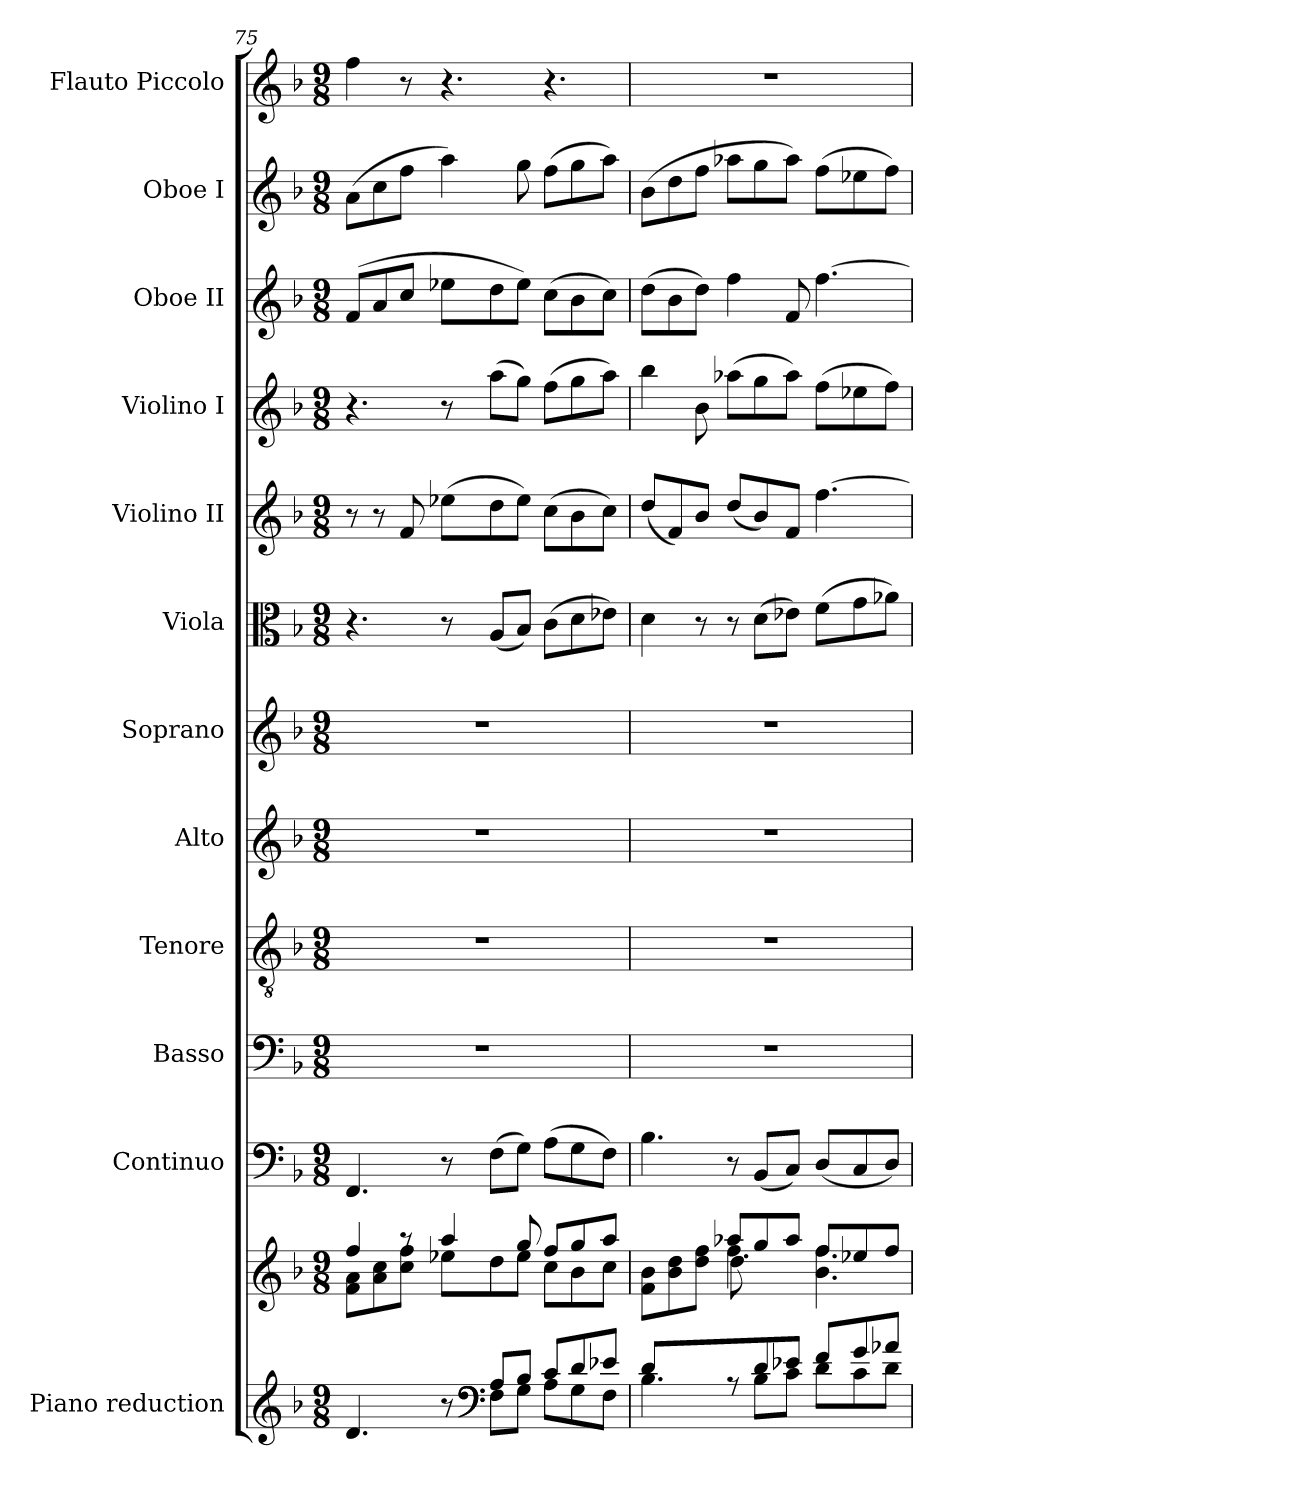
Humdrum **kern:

**kern	**kern	**kern	**kern	**kern	**kern	**kern	**kern	**kern	**kern	**kern	**kern	**kern
*part12	*part12	*part11	*part10	*part9	*part8	*part7	*part6	*part5	*part4	*part3	*part2	*part1
*staff13	*staff12	*staff11	*staff10	*staff9	*staff8	*staff7	*staff6	*staff5	*staff4	*staff3	*staff2	*staff1
*I"Piano reduction	*	*I"Continuo	*I"Basso	*I"Tenore	*I"Alto	*I"Soprano	*I"Viola	*I"Violino II	*I"Violino I	*I"Oboe II	*I"Oboe I	*I"Flauto Piccolo
*I'Pno	*	*	*	*	*	*	*	*	*	*I'Ob	*I'Ob	*I'Picc
!!LO:PB:g=z
*clefG2	*clefG2	*clefF4	*clefF4	*clefGv2	*clefG2	*clefG2	*clefC3	*clefG2	*clefG2	*clefG2	*clefG2	*clefG2
*	*	*	*	*	*	*	*	*	*	*	*	*ITrd-7c-12
*k[b-]	*k[b-]	*k[b-]	*k[b-]	*k[b-]	*k[b-]	*k[b-]	*k[b-]	*k[b-]	*k[b-]	*k[b-]	*k[b-]	*k[b-]
*M9/8	*M9/8	*M9/8	*M9/8	*M9/8	*M9/8	*M9/8	*M9/8	*M9/8	*M9/8	*M9/8	*M9/8	*M9/8
=75	=75	=75	=75	=75	=75	=75	=75	=75	=75	=75	=75	=75
*^	*^	*	*	*	*	*	*	*	*	*	*	*
4.d/	4.ryy	4ff/	8f\ 8a\L	4.FF/	8%9r	8%9r	8%9r	8%9r	4.r	8r	4.r	(>8f/L	(>8a\L	4fff\
.	.	.	8a\ 8cc\	.	.	.	.	.	.	8r	.	8a/	8cc\	.
.	.	8raa	8cc\ 8ff\J	.	.	.	.	.	.	8f/	.	8cc/J	8ff\J	8r
8r	8ryy	4aa/	8ee-X\L	8r	.	.	.	.	8r	(>8ee-X\L	8r	8ee-X\L	4aa\)	4.r
*clefF4	*	*	*	*	*	*	*	*	*	*	*	*	*	*
8A/L	8F\L	.	8dd\	(>8F\L	.	.	.	.	(<8A/L	8dd\	(>8aa\L	8dd\	.	.
8B-/J	8G\J	8gg/	8ee-\J	8G\J)	.	.	.	.	8B-/J)	8ee-\J)	8gg\J)	8ee-\J)	8gg\	.
8c/L	8A\L	8ff/L	8cc\L	(>8A\L	.	.	.	.	(>8c\L	(>8cc\L	(>8ff\L	(>8cc\L	(>8ff\L	4.r
8d/	8G\	8gg/	8b-\	8G\	.	.	.	.	8d\	8b-\	8gg\	8b-\	8gg\	.
8e-X/J	8F\J	8aa/J	8cc\J	8F\J)	.	.	.	.	8e-X\J)	8cc\J)	8aa\J)	8cc\J)	8aa\J)	.
=76	=76	=76	=76	=76	=76	=76	=76	=76	=76	=76	=76	=76	=76	=76
*	*	*	*^	*	*	*	*	*	*	*	*	*	*	*
8d/L	4.B-\	8f\ 8b-\L	4.ryy	8ryy	4.B-\	8%9r	8%9r	8%9r	8%9r	4d\	(<8dd/L	4bb-\	(>8dd\L	(>8b-\L	8%9r
4.ryy	.	8b-\ 8dd\	.	8f\	.	.	.	.	.	.	8f/)	.	8b-\	8dd\	.
.	.	8dd\ 8ff\J	.	8b-\J	.	.	.	.	.	8r	8b-/J	8b-\	8dd\J)	8ff\J	.
.	8rA	8aa-X/L	4.ff\	8dd\L	8r	.	.	.	.	8r	(<8dd/L	(>8aa-X\L	4ff\	8aa-X\L	.
8d/	8B-\L	8gg/	.	2ryy	(<8BB-/L	.	.	.	.	(>8d\L	8b-/)	8gg\	.	8gg\	.
8e-X/J	8c\J	8aa-/J	.	.	8C/J)	.	.	.	.	8e-X\J)	8f/J	8aa-\J)	8f/	8aa-\J)	.
8f/L	8d\L	8ff/L	4.b-\ 4.ff\	.	(<8D/L	.	.	.	.	(>8f\L	[4.ff\	(>8ff\L	[4.ff\	(>8ff\L	.
8g/	8c\	8ee-X/	.	.	8C/	.	.	.	.	8g\	.	8ee-X\	.	8ee-X\	.
8a-X/J	8d\J	8ff/J	.	8ryy	8D/J)	.	.	.	.	8a-X\J)	.	8ff\J)	.	8ff\J)	.
*v	*v	*	*	*	*	*	*	*	*	*	*	*	*	*	*
*	*v	*v	*v	*	*	*	*	*	*	*	*	*	*	*
=	=	=	=	=	=	=	=	=	=	=	=	=
*-	*-	*-	*-	*-	*-	*-	*-	*-	*-	*-	*-	*-
